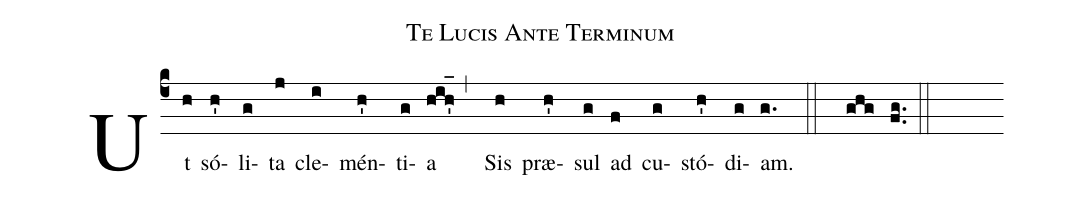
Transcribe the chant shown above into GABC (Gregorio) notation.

name: Te Lucis Ante Terminum;
def-m1: \grealign;
%%
(c4)
Ut([em1]h) só-([em1]h') li-([em1]g) ta([em1]j) cle-([em1]i) mén-([em1]h') ti-([em1]g) a([em1]hih_1') ([em1],)
Sis([em1]h) præ-([em1]h') sul([em1]g) ad([em1]f) cu-([em1]g) stó-([em1]h') di-([em1]g) am.([em1]g.) ([em1]::)

([em1]ghg)([em1]fg..)(::)
